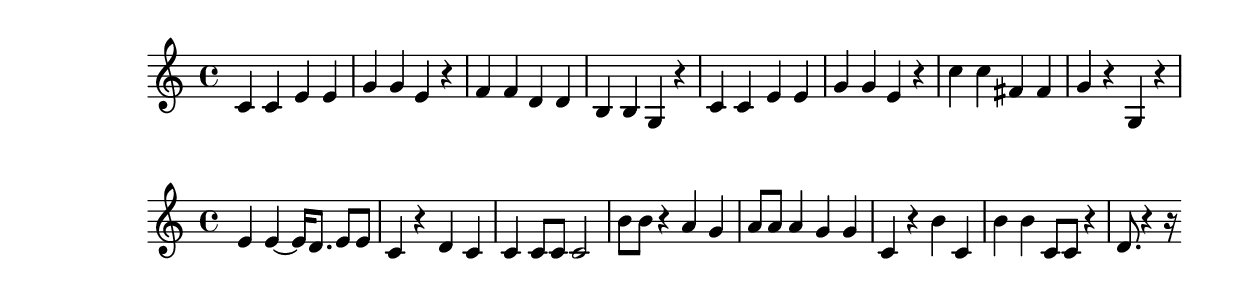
\new Staff  = xawcdzeawdxdaaw { c' 4  
      c' 4  
      e' 4  
      e' 4  
      g' 4  
      g' 4  
      e' 4  
      r 4  
      f' 4  
      f' 4  
      d' 4  
      d' 4  
      b 4  
      b 4  
      g 4  
      r 4  
      c' 4  
      c' 4  
      e' 4  
      e' 4  
      g' 4  
      g' 4  
      e' 4  
      r 4  
      c'' 4  
      c'' 4  
      fis' 4  
      fis' 4  
      g' 4  
      r 4  
      g 4  
      r 4  
       } 
     
 
\new Staff  = xawcdzeawdxdwae { e' 4  
      e' 4  ~  
      e' 16  
      d' 8.  
      e' 8  
      e' 8  
      c' 4  
      r 4  
      d' 4  
      c' 4  
      c' 4  
      c' 8  
      c' 8  
      c' 2  
      b' 8  
      b' 8  
      r 4  
      a' 4  
      g' 4  
      a' 8  
      a' 8  
      a' 4  
      g' 4  
      g' 4  
      c' 4  
      r 4  
      b' 4  
      c' 4  
      b' 4  
      b' 4  
      c' 8  
      c' 8  
      r 4  
      d' 8.  
      r 4  
      r 16  
       } 
     
 
